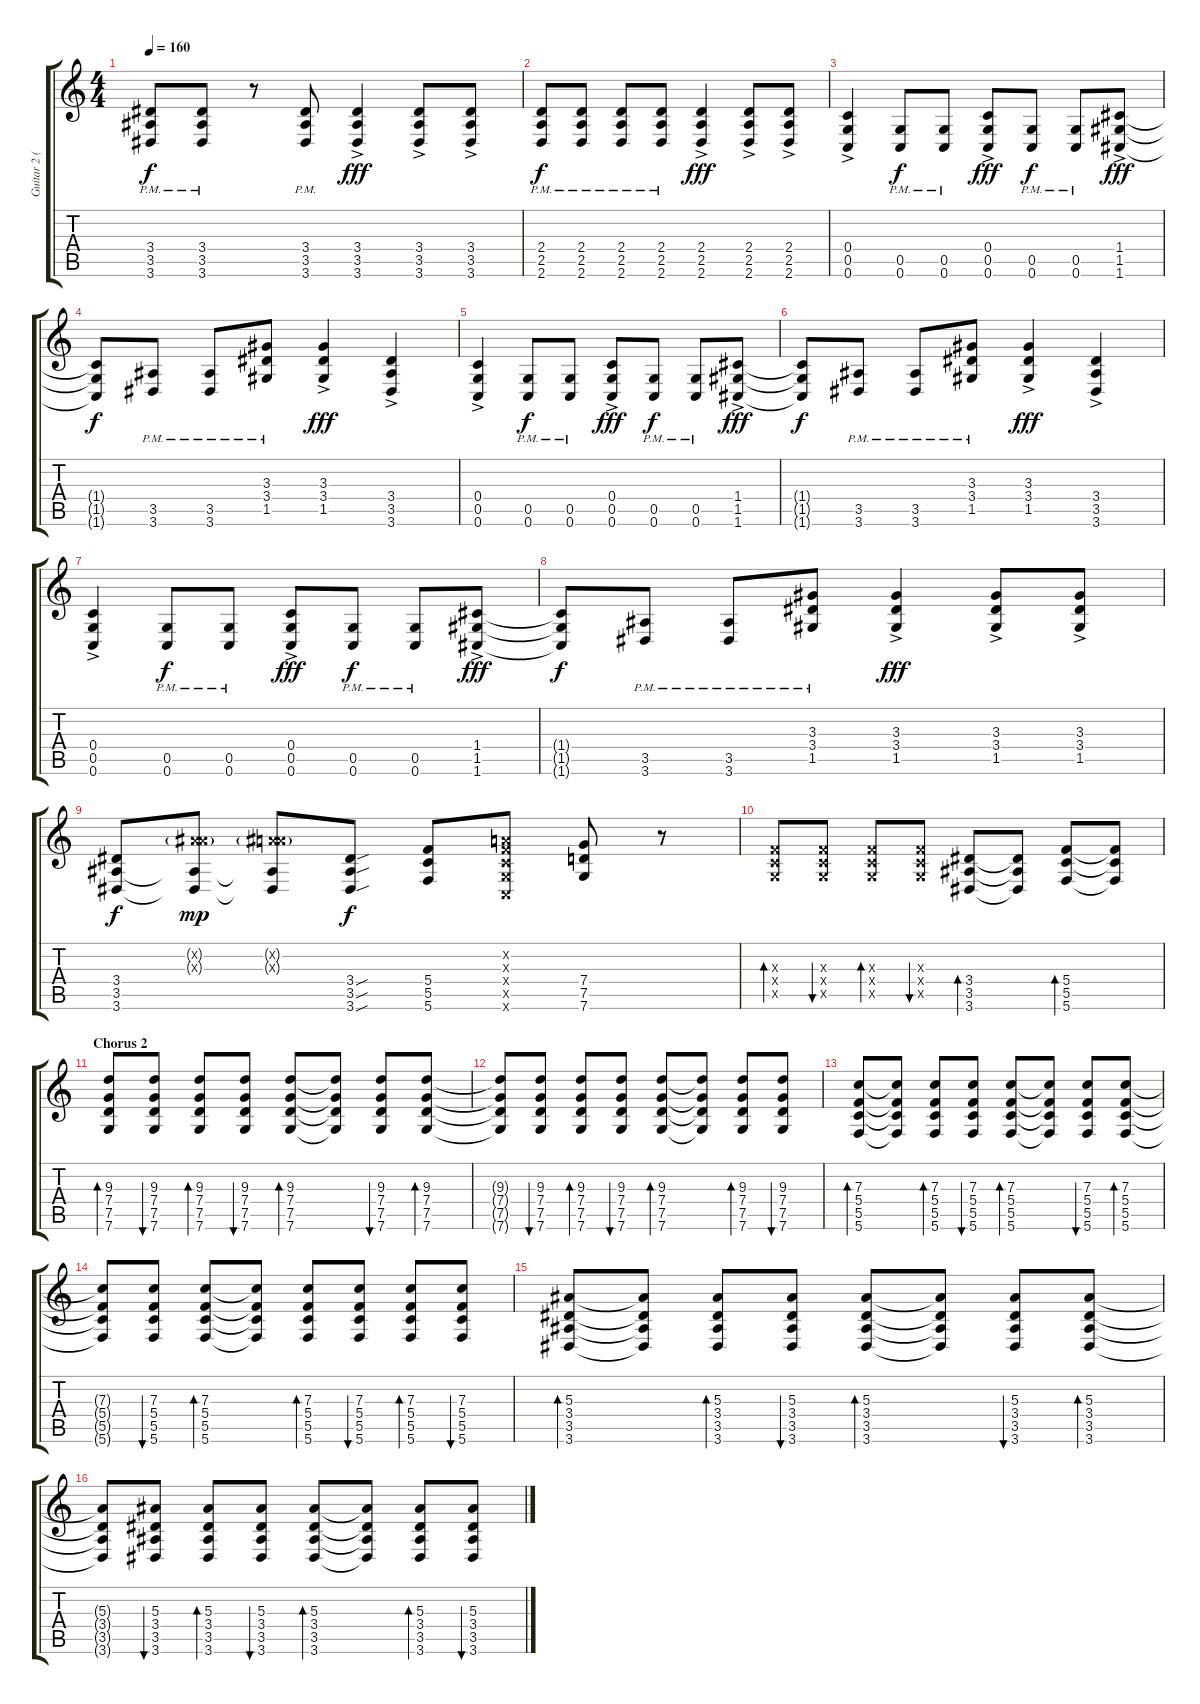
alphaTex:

\track ("Guitar 2 (distortion)" "Guitar 2 (") {instrument distortionguitar}
\staff {score tabs}
\tuning (D4 A3 F3 C3 G2 C2) {hide}
\ts (4 4)
\tempo 160
\clef g2
\ks c
(3.4{pm} 3.5{pm} 3.6{pm}).8{dy f} (3.4{pm} 3.5{pm} 3.6{pm}).8 r.8 (3.4{pm} 3.5{pm} 3.6{pm}).8 (3.4 3.5 3.6{ac}).4{dy fff} (3.4 3.5 3.6{ac}).8 (3.4 3.5 3.6{ac}).8 |
(2.4{pm} 2.5{pm} 2.6{pm}).8{dy f} (2.4{pm} 2.5{pm} 2.6{pm}).8 (2.4{pm} 2.5{pm} 2.6{pm}).8 (2.4{pm} 2.5{pm} 2.6{pm}).8 (2.4 2.5 2.6{ac}).4{dy fff} (2.4 2.5 2.6{ac}).8 (2.4 2.5 2.6{ac}).8 |
(0.4 0.5 0.6{ac}).4 (0.5{pm} 0.6{pm}).8{dy f} (0.5{pm} 0.6{pm}).8 (0.4 0.5 0.6{ac}).8{dy fff} (0.5{pm} 0.6{pm}).8{dy f} (0.5{pm} 0.6{pm}).8 (1.4 1.5 1.6{ac}).8{dy fff} |
(1.4{t} 1.5{t} 1.6{t}).8{dy f} (3.5{pm} 3.6{pm}).8 (3.5{pm} 3.6{pm}).8 (3.3{pm} 3.4{pm} 1.5{pm}).8 (3.3 3.4 1.5{ac}).4{dy fff} (3.4 3.5 3.6{ac}).4 |
(0.4 0.5 0.6{ac}).4 (0.5{pm} 0.6{pm}).8{dy f} (0.5{pm} 0.6{pm}).8 (0.4 0.5 0.6{ac}).8{dy fff} (0.5{pm} 0.6{pm}).8{dy f} (0.5{pm} 0.6{pm}).8 (1.4 1.5 1.6{ac}).8{dy fff} |
(1.4{t} 1.5{t} 1.6{t}).8{dy f} (3.5{pm} 3.6{pm}).8 (3.5{pm} 3.6{pm}).8 (3.3{pm} 3.4{pm} 1.5{pm}).8 (3.3 3.4 1.5{ac}).4{dy fff} (3.4 3.5 3.6{ac}).4 |
(0.4 0.5 0.6{ac}).4 (0.5{pm} 0.6{pm}).8{dy f} (0.5{pm} 0.6{pm}).8 (0.4 0.5 0.6{ac}).8{dy fff} (0.5{pm} 0.6{pm}).8{dy f} (0.5{pm} 0.6{pm}).8 (1.4 1.5 1.6{ac}).8{dy fff} |
(1.4{t} 1.5{t} 1.6{t}).8{dy f} (3.5{pm} 3.6{pm}).8 (3.5{pm} 3.6{pm}).8 (3.3{pm} 3.4{pm} 1.5{pm}).8 (3.3 3.4 1.5{ac}).4{dy fff} (3.3 3.4 1.5{ac}).8 (3.3 3.4 1.5{ac}).8 |
(3.4 3.5 3.6).8{dy f} (0.2{g x} 5.3{g x} 3.5{t} 3.6{t}).8{dy mp} (0.2{g x} 5.3{g x} 3.5{t} 3.6{t}).8 (3.4{sou} 3.5{sou} 3.6{sou}).8{dy f} (5.4 5.5 5.6).8 (0.2{x} 0.3{x} 0.4{x} 0.5{x} 0.6{x}).8 (7.4 7.5 7.6).8 r.8 |
(0.3{x} 0.4{x} 0.5{x}).8{bd 60} (0.3{x} 0.4{x} 0.5{x}).8{bu 60} (0.3{x} 0.4{x} 0.5{x}).8{bd 60} (0.3{x} 0.4{x} 0.5{x}).8{bu 60} (3.4 3.5 3.6).8{bd 60} (3.4{t} 3.5{t} 3.6{t}).8 (5.4 5.5 5.6).8{bd 60} (5.4{t} 5.5{t} 5.6{t}).8 |
\section ("" "Chorus 2")
(9.3 7.4 7.5 7.6).8{bd 60} (9.3 7.4 7.5 7.6).8{bu 60} (9.3 7.4 7.5 7.6).8{bd 60} (9.3 7.4 7.5 7.6).8{bu 60} (9.3 7.4 7.5 7.6).8{bd 60} (9.3{t} 7.4{t} 7.5{t} 7.6{t}).8 (9.3 7.4 7.5 7.6).8{bu 60} (9.3 7.4 7.5 7.6).8{bd 60} |
(9.3{t} 7.4{t} 7.5{t} 7.6{t}).8 (9.3 7.4 7.5 7.6).8{bu 60} (9.3 7.4 7.5 7.6).8{bd 60} (9.3 7.4 7.5 7.6).8{bu 60} (9.3 7.4 7.5 7.6).8{bd 60} (9.3{t} 7.4{t} 7.5{t} 7.6{t}).8 (9.3 7.4 7.5 7.6).8{bd 60} (9.3 7.4 7.5 7.6).8{bu 60} |
(7.3 5.4 5.5 5.6).8{bd 60} (7.3{t} 5.4{t} 5.5{t} 5.6{t}).8 (7.3 5.4 5.5 5.6).8{bd 60} (7.3 5.4 5.5 5.6).8{bu 60} (7.3 5.4 5.5 5.6).8{bd 60} (7.3{t} 5.4{t} 5.5{t} 5.6{t}).8 (7.3 5.4 5.5 5.6).8{bu 60} (7.3 5.4 5.5 5.6).8{bd 60} |
(7.3{t} 5.4{t} 5.5{t} 5.6{t}).8 (7.3 5.4 5.5 5.6).8{bu 60} (7.3 5.4 5.5 5.6).8{bd 60} (7.3{t} 5.4{t} 5.5{t} 5.6{t}).8 (7.3 5.4 5.5 5.6).8{bd 60} (7.3 5.4 5.5 5.6).8{bu 60} (7.3 5.4 5.5 5.6).8{bd 60} (7.3 5.4 5.5 5.6).8{bu 60} |
(5.3 3.4 3.5 3.6).8{bd 60} (5.3{t} 3.4{t} 3.5{t} 3.6{t}).8 (5.3 3.4 3.5 3.6).8{bd 60} (5.3 3.4 3.5 3.6).8{bu 60} (5.3 3.4 3.5 3.6).8{bd 60} (5.3{t} 3.4{t} 3.5{t} 3.6{t}).8 (5.3 3.4 3.5 3.6).8{bu 60} (5.3 3.4 3.5 3.6).8{bd 60} |
(5.3{t} 3.4{t} 3.5{t} 3.6{t}).8 (5.3 3.4 3.5 3.6).8{bu 60} (5.3 3.4 3.5 3.6).8{bd 60} (5.3 3.4 3.5 3.6).8{bu 60} (5.3 3.4 3.5 3.6).8{bd 60} (5.3{t} 3.4{t} 3.5{t} 3.6{t}).8 (5.3 3.4 3.5 3.6).8{bd 60} (5.3 3.4 3.5 3.6).8{bu 60}
